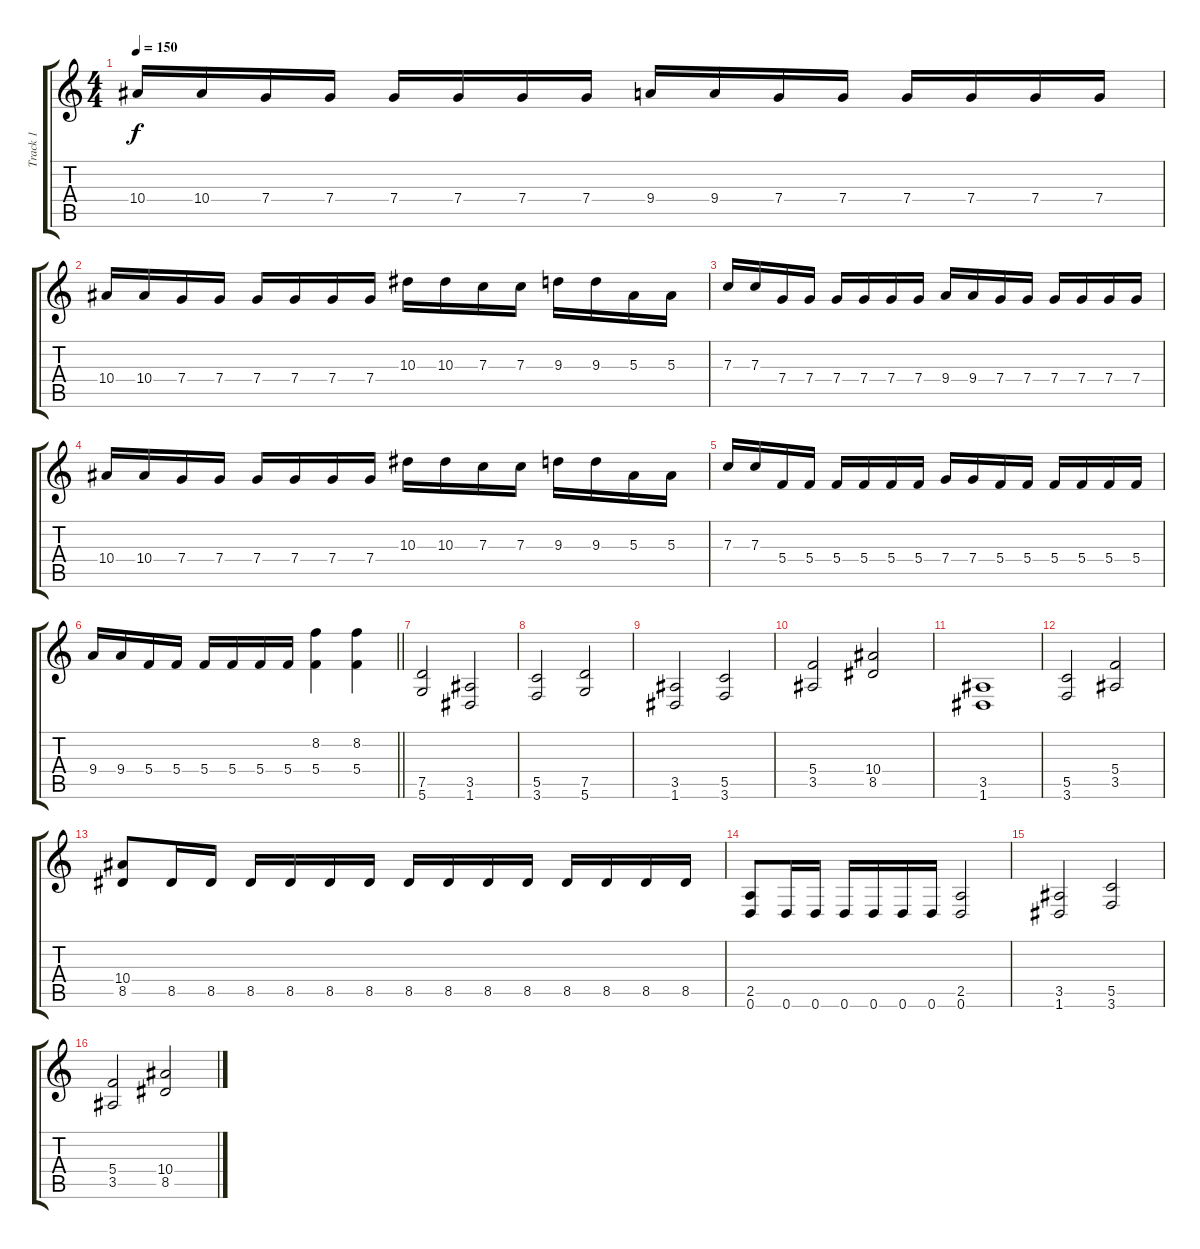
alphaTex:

\track ("Track 1" "Track 1") {instrument distortionguitar}
\staff {score tabs}
\tuning (D4 A3 F3 C3 G2 D2) {hide}
\ts (4 4)
\tempo 150
\clef g2
\ks c
10.4.16{dy f} 10.4.16 7.4.16 7.4.16 7.4.16 7.4.16 7.4.16 7.4.16 9.4.16 9.4.16 7.4.16 7.4.16 7.4.16 7.4.16 7.4.16 7.4.16 |
10.4.16 10.4.16 7.4.16 7.4.16 7.4.16 7.4.16 7.4.16 7.4.16 10.3.16 10.3.16 7.3.16 7.3.16 9.3.16 9.3.16 5.3.16 5.3.16 |
7.3.16 7.3.16 7.4.16 7.4.16 7.4.16 7.4.16 7.4.16 7.4.16 9.4.16 9.4.16 7.4.16 7.4.16 7.4.16 7.4.16 7.4.16 7.4.16 |
10.4.16 10.4.16 7.4.16 7.4.16 7.4.16 7.4.16 7.4.16 7.4.16 10.3.16 10.3.16 7.3.16 7.3.16 9.3.16 9.3.16 5.3.16 5.3.16 |
7.3.16 7.3.16 5.4.16 5.4.16 5.4.16 5.4.16 5.4.16 5.4.16 7.4.16 7.4.16 5.4.16 5.4.16 5.4.16 5.4.16 5.4.16 5.4.16 |
\barLineRight lightlight
9.4.16 9.4.16 5.4.16 5.4.16 5.4.16 5.4.16 5.4.16 5.4.16 (8.2 5.4).4 (8.2 5.4).4 |
\section ("" "")
(7.5 5.6).2 (3.5 1.6).2 |
(5.5 3.6).2 (7.5 5.6).2 |
(3.5 1.6).2 (5.5 3.6).2 |
(5.4 3.5).2 (10.4 8.5).2 |
(3.5 1.6).1 |
(5.5 3.6).2 (5.4 3.5).2 |
(10.4 8.5).8 8.5.16 8.5.16 8.5.16 8.5.16 8.5.16 8.5.16 8.5.16 8.5.16 8.5.16 8.5.16 8.5.16 8.5.16 8.5.16 8.5.16 |
(2.5 0.6).8 0.6.16 0.6.16 0.6.16 0.6.16 0.6.16 0.6.16 (2.5 0.6).2 |
(3.5 1.6).2 (5.5 3.6).2 |
(5.4 3.5).2 (10.4 8.5).2
